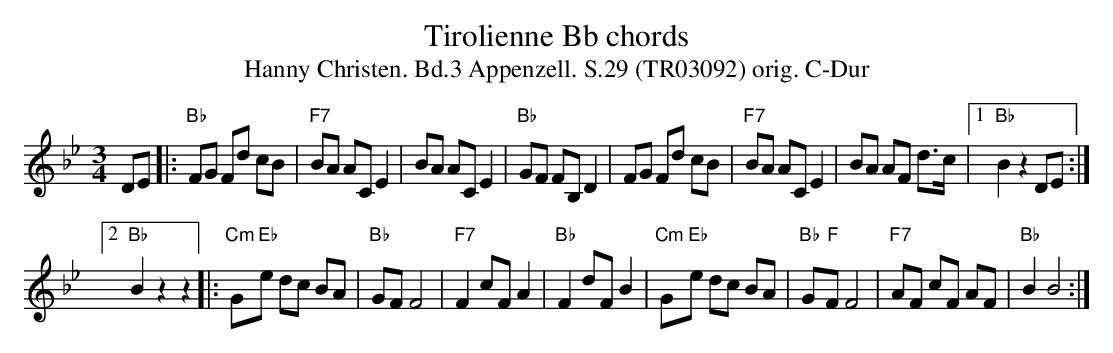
X:1
T:Tirolienne Bb chords
T:Hanny Christen. Bd.3 Appenzell. S.29 (TR03092) orig. C-Dur
M:3/4
L:1/8
K:Bbmaj%%MIDI gchordon
DE |: "Bb"FG Fd cB | "F7"BA AC E2 | BA AC E2 | "Bb"GF FB, D2 | \
FG Fd cB | "F7"BA AC E2 | BA AF d>c |1 "Bb"B2 z2 DE :|2
"Bb"B2 z2 z2 |: "Cm"G"Eb"e dc BA | "Bb"GF F4 | "F7"F2 cF A2 | "Bb"F2 dF B2 | \
"Cm"G"Eb"e dc BA | "Bb"G"F"F F4 | "F7"AF cF AF | "Bb"B2 B4 :|
